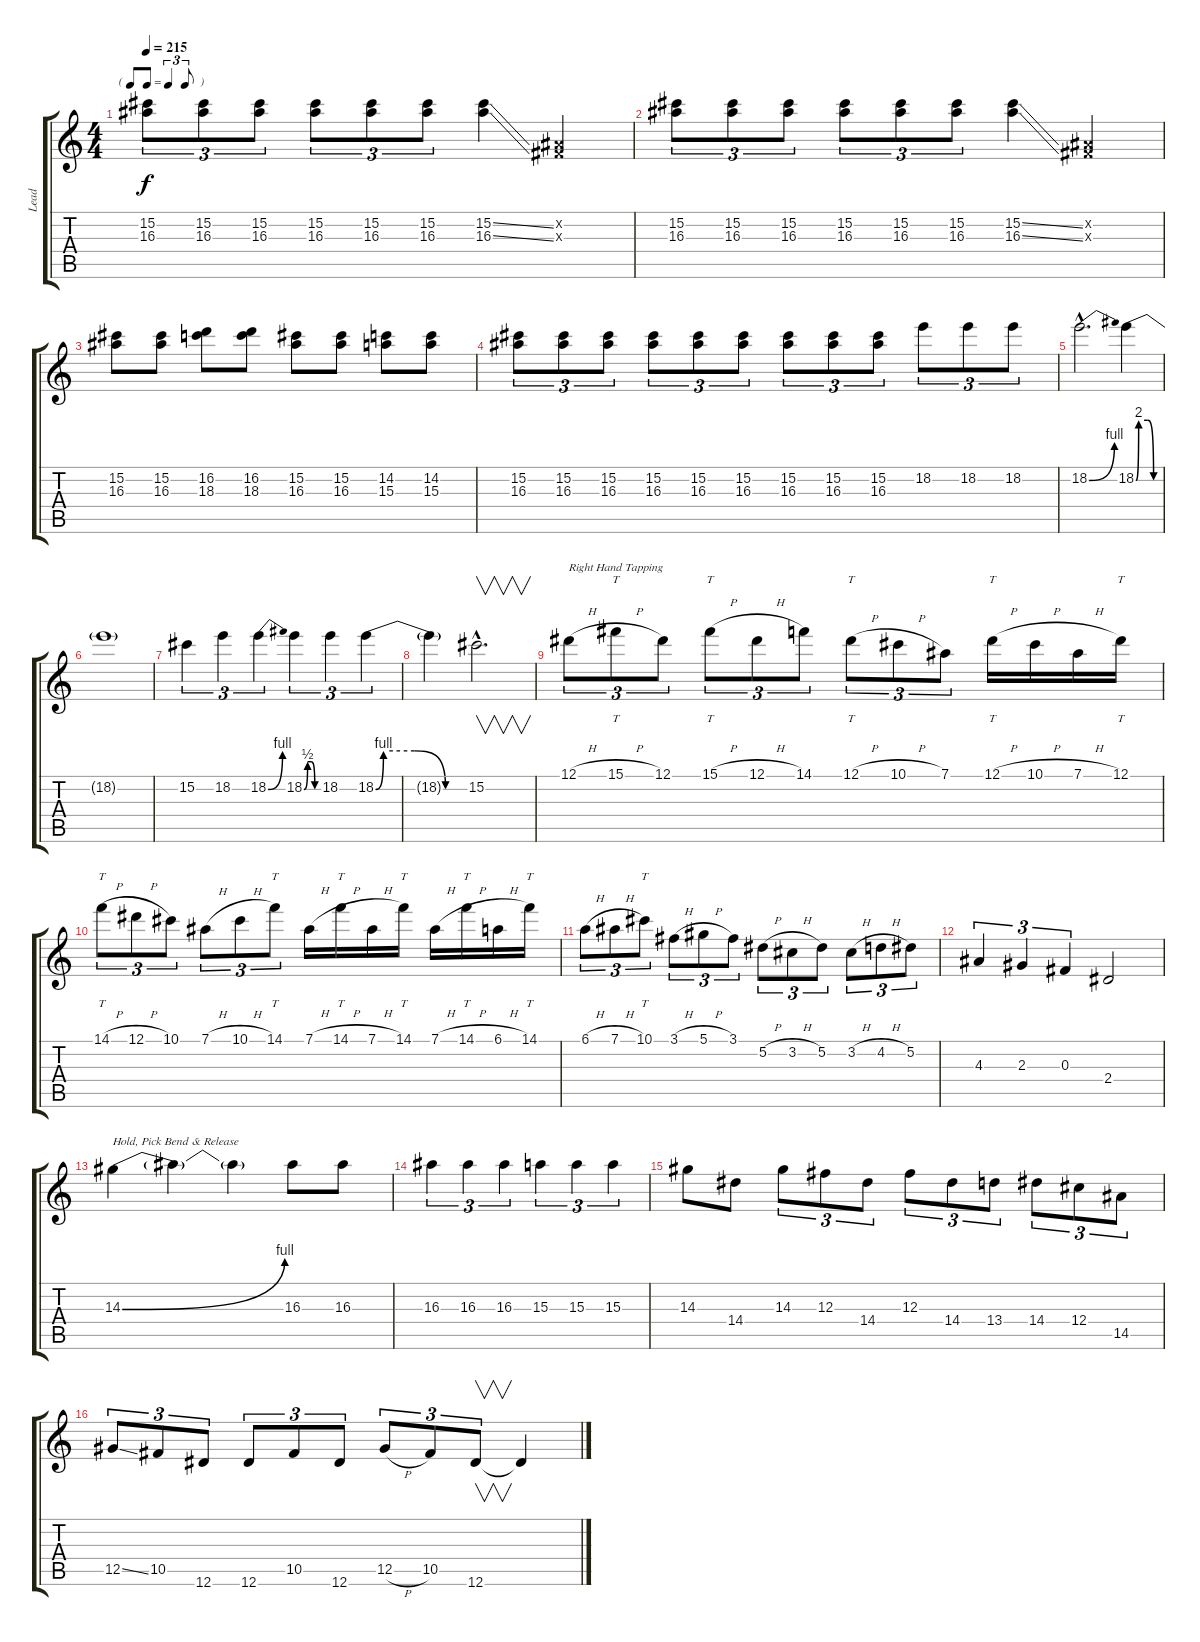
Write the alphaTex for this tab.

\track ("Lead" "Lead") {instrument distortionguitar}
\staff {score tabs}
\tuning (Eb4 Bb3 Gb3 Db3 Ab2 Eb2) {hide}
\ts (4 4)
\tf triplet8th
\tempo 215
\clef g2
\ks c
(15.2 16.3).8{tu (3 2) dy f} (15.2 16.3).8{tu (3 2)} (15.2 16.3).8{tu (3 2)} (15.2 16.3).8{tu (3 2)} (15.2 16.3).8{tu (3 2)} (15.2 16.3).8{tu (3 2)} (15.2{ss} 16.3{ss}).4 (0.2{x} 0.3{x}).4 |
(15.2 16.3).8{tu (3 2)} (15.2 16.3).8{tu (3 2)} (15.2 16.3).8{tu (3 2)} (15.2 16.3).8{tu (3 2)} (15.2 16.3).8{tu (3 2)} (15.2 16.3).8{tu (3 2)} (15.2{ss} 16.3{ss}).4 (0.2{x} 0.3{x}).4 |
(15.2 16.3).8 (15.2 16.3).8 (16.2 18.3).8 (16.2 18.3).8 (15.2 16.3).8 (15.2 16.3).8 (14.2 15.3).8 (14.2 15.3).8 |
(15.2 16.3).8{tu (3 2)} (15.2 16.3).8{tu (3 2)} (15.2 16.3).8{tu (3 2)} (15.2 16.3).8{tu (3 2)} (15.2 16.3).8{tu (3 2)} (15.2 16.3).8{tu (3 2)} (15.2 16.3).8{tu (3 2)} (15.2 16.3).8{tu (3 2)} (15.2 16.3).8{tu (3 2)} 18.2.8{tu (3 2)} 18.2.8{tu (3 2)} 18.2.8{tu (3 2)} |
18.2{be (bend 0 0 60 4) hac}.2{d} 18.2{be (custom 0 0 7 8 30 8 45 0 60 0)}.4 |
18.2{t}.1 |
15.2.4{tu (3 2)} 18.2.4{tu (3 2)} 18.2{be (bend 0 0 60 4)}.4{tu (3 2)} 18.2{be (custom 0 0 15 2 30 2 45 0 60 0)}.4{tu (3 2)} 18.2.4{tu (3 2)} 18.2{be (custom 0 0 5 4 25 4 45 0 60 0)}.4{tu (3 2)} |
18.2{t}.4 15.2{hac}.2{v d} |
12.1{h}.8{tu (3 2) txt "Right Hand Tapping"} 15.1{h}.8{tt tu (3 2)} 12.1.8{tu (3 2)} 15.1{h}.8{tt tu (3 2)} 12.1{h}.8{tu (3 2)} 14.1.8{tu (3 2)} 12.1{h}.8{tt tu (3 2)} 10.1{h}.8{tu (3 2)} 7.1.8{tu (3 2)} 12.1{h}.16{tt} 10.1{h}.16 7.1{h}.16 12.1.16{tt} |
14.1{h}.8{tt tu (3 2)} 12.1{h}.8{tu (3 2)} 10.1.8{tu (3 2)} 7.1{h}.8{tu (3 2)} 10.1{h}.8{tu (3 2)} 14.1.8{tt tu (3 2)} 7.1{h}.16 14.1{h}.16{tt} 7.1{h}.16 14.1.16{tt} 7.1{h}.16 14.1{h}.16{tt} 6.1{h}.16 14.1.16{tt} |
6.1{h}.8{tu (3 2)} 7.1{h}.8{tu (3 2)} 10.1.8{tt tu (3 2)} 3.1{h}.8{tu (3 2)} 5.1{h}.8{tu (3 2)} 3.1.8{tu (3 2)} 5.2{h}.8{tu (3 2)} 3.2{h}.8{tu (3 2)} 5.2.8{tu (3 2)} 3.2{h}.8{tu (3 2)} 4.2{h}.8{tu (3 2)} 5.2.8{tu (3 2)} |
4.3.4{tu (3 2)} 2.3.4{tu (3 2)} 0.3.4{tu (3 2)} 2.4.2 |
14.3{be (bend 0 0 60 4)}.4{txt "Hold, Pick Bend & Release"} 14.3{t}.4 14.3{t}.4 16.3.8 16.3.8 |
16.3.4{tu (3 2)} 16.3.4{tu (3 2)} 16.3.4{tu (3 2)} 15.3.4{tu (3 2)} 15.3.4{tu (3 2)} 15.3.4{tu (3 2)} |
14.3.8 14.4.8 14.3.8{tu (3 2)} 12.3.8{tu (3 2)} 14.4.8{tu (3 2)} 12.3.8{tu (3 2)} 14.4.8{tu (3 2)} 13.4.8{tu (3 2)} 14.4.8{tu (3 2)} 12.4.8{tu (3 2)} 14.5.8{tu (3 2)} |
12.5{ss}.8{tu (3 2)} 10.5.8{tu (3 2)} 12.6.8{tu (3 2)} 12.6.8{tu (3 2)} 10.5.8{tu (3 2)} 12.6.8{tu (3 2)} 12.5{h}.8{tu (3 2)} 10.5.8{tu (3 2)} 12.6.8{v tu (3 2)} 12.6{t}.4
